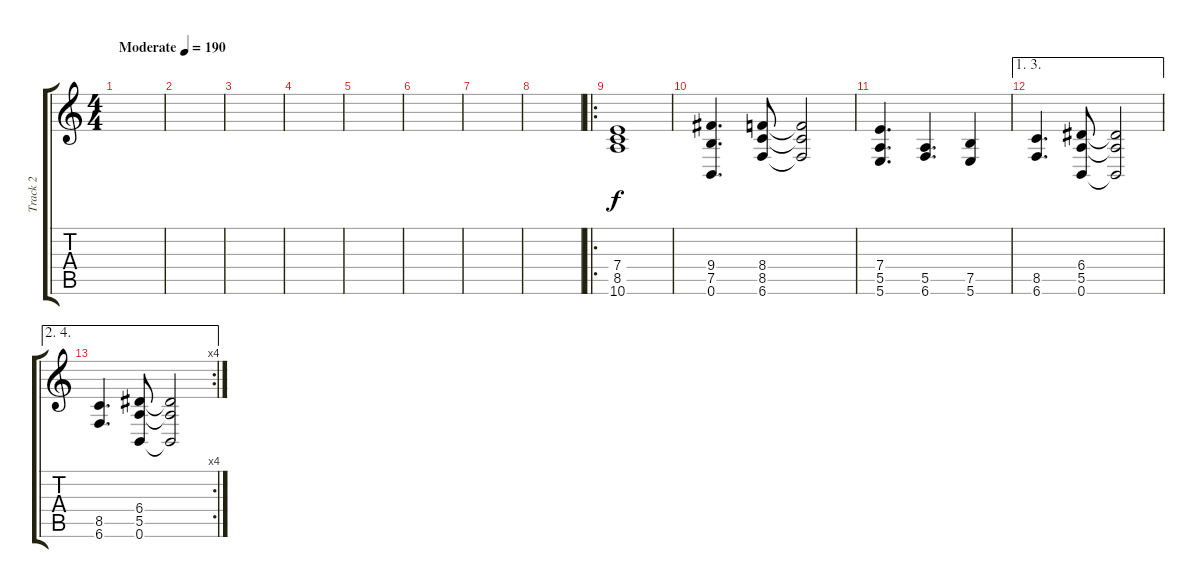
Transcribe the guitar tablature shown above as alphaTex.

\track ("Track 2" "Track 2") {instrument distortionguitar}
\staff {score tabs}
\tuning (B3 Gb3 D3 A2 E2 B1) {hide}
\ts (4 4)
\tempo (190 "Moderate")
\clef g2
\ks c
|
|
|
|
|
|
|
|
\ro
(7.4 8.5 10.6).1 |
(9.4 7.5 0.6).4{d} (8.4 8.5 6.6).8 (8.4{t} 8.5{t} 6.6{t}).2 |
(7.4 5.5 5.6).4{d} (5.5 6.6).4{d} (7.5 5.6).4 |
\ae (1 3)
(8.5 6.6).4{d} (6.4 5.5 0.6).8 (6.4{t} 5.5{t} 0.6{t}).2 |
\ae (2 4)
\rc 4
(8.5 6.6).4{d} (6.4 5.5 0.6).8 (6.4{t} 5.5{t} 0.6{t}).2
